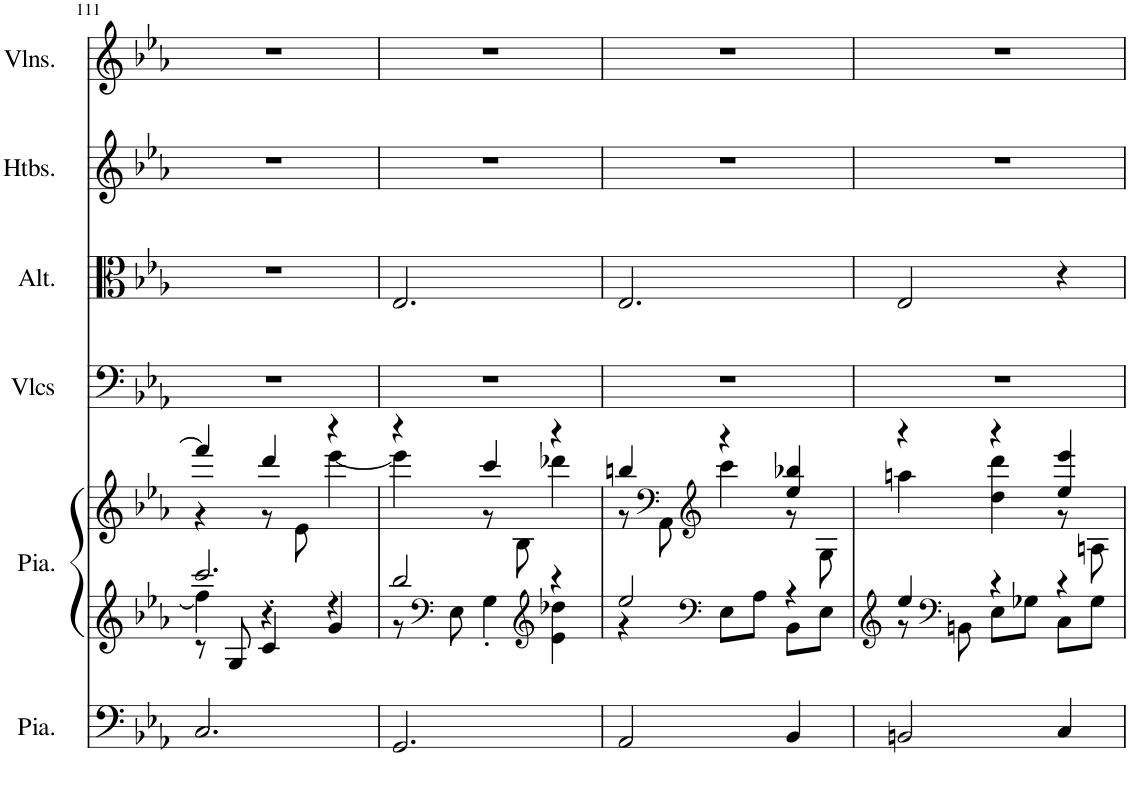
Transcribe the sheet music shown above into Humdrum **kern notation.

**kern	**kern	**kern	**kern	**kern	**kern	**kern
*part6	*part5	*part5	*part4	*part3	*part2	*part1
*staff7	*staff6	*staff5	*staff4	*staff3	*staff2	*staff1
*I"Piano, Pedals	*I"Piano, Organ	*	*I"Violoncelles, Bass	*I"Altos, Tenor	*I"Hautbois, Alto	*I"Violons, Soprano
*I'Pia.	*I'Pia.	*	*I'Vlcs	*I'Alt.	*I'Htbs.	*I'Vlns.
!!LO:PB:g=z
*clefF4	*clefG2	*clefG2	*clefF4	*clefC3	*clefG2	*clefG2
*k[b-e-a-]	*k[b-e-a-]	*k[b-e-a-]	*k[b-e-a-]	*k[b-e-a-]	*k[b-e-a-]	*k[b-e-a-]
*M3/4	*M3/4	*M3/4	*M3/4	*M3/4	*M3/4	*M3/4
=111	=111	=111	=111	=111	=111	=111
*	*^	*^	*	*	*	*
*	*	*^	*	*	*	*	*	*
2.C/	2.ccc/	4ff\]	8r	4fff/]	4r	2.r	2.r	2.r	2.r
.	.	.	8G/	.	.	.	.	.	.
.	.	4r	4c'/	4ddd/	8r	.	.	.	.
.	.	.	.	.	8e-\	.	.	.	.
.	.	4r	4g/	4r	[4eee-\	.	.	.	.
*	*	*v	*v	*	*	*	*	*	*
=112	=112	=112	=112	=112	=112	=112	=112	=112
2.GG/	2bb-/	8r	4r	4eee-\]	2.r	2.E-/	2.r	2.r
*	*clefF4	*	*	*	*	*	*	*
.	.	8E-\	.	.	.	.	.	.
.	.	4G'\	4ccc/	8r	.	.	.	.
.	.	.	.	8B-\	.	.	.	.
*	*clefG2	*	*	*	*	*	*	*
.	4r	4e-\ 4dd-X\	4r	4ddd-X\	.	.	.	.
=113	=113	=113	=113	=113	=113	=113	=113	=113
2AA-/	2ee-/	4r	4bbn/	8r	2.r	2.E-/	2.r	2.r
*	*	*	*clefF4	*	*	*	*	*
.	.	.	.	8AA-\	.	.	.	.
*	*clefF4	*	*clefG2	*	*	*	*	*
.	.	8E-\L	4r	4ccc\	.	.	.	.
.	.	8A-\J	.	.	.	.	.	.
4BB-/	4r	8BB-\L	4ee-/ 4bb-X/	8r	.	.	.	.
.	.	8E-\J	.	8G\	.	.	.	.
=114	=114	=114	=114	=114	=114	=114	=114	=114
*	*clefG2	*	*	*	*	*	*	*
2BBn/	4ee-/	8r	4r	4aan\	2.r	2E-/	2.r	2.r
*	*clefF4	*	*	*	*	*	*	*
.	.	8BBn\	.	.	.	.	.	.
.	4r	8E-\L	4r	4dd\ 4ddd\	.	.	.	.
.	.	8G-X\J	.	.	.	.	.	.
4C/	4r	8C\L	4ee-/ 4eee-/	8r	.	4r	.	.
.	.	8G-\J	.	8An\	.	.	.	.
*	*v	*v	*	*	*	*	*	*
*	*	*v	*v	*	*	*	*
=	=	=	=	=	=	=
*-	*-	*-	*-	*-	*-	*-
